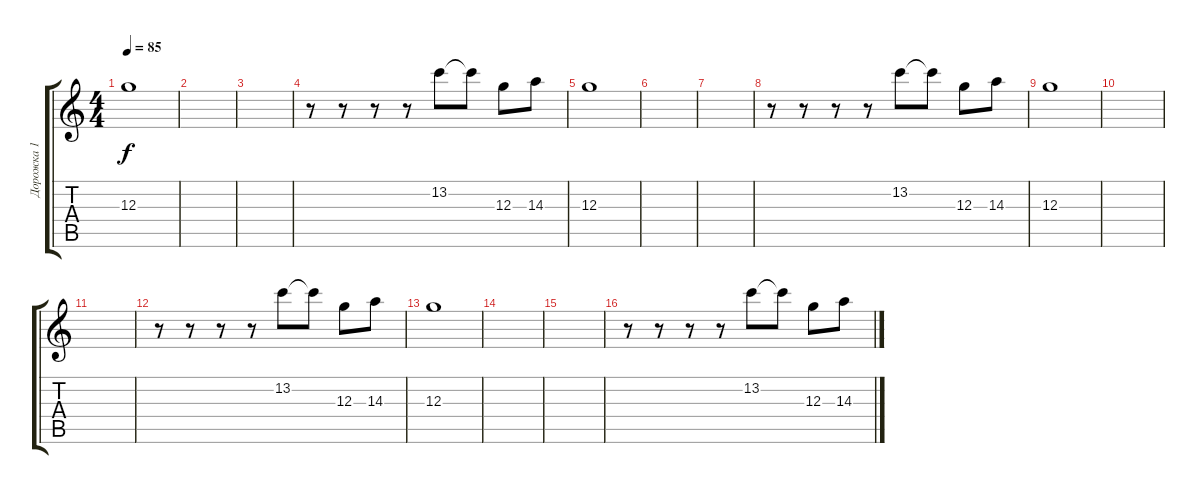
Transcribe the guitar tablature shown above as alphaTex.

\track ("Дорожка 1" "Дорожка 1") {instrument electricguitarjazz}
\staff {score tabs}
\tuning (E4 B3 G3 D3 A2 E2) {hide}
\ts (4 4)
\tempo 85
\clef g2
\ks c
12.3.1{dy f} |
|
|
r.8 r.8 r.8 r.8 13.2.8 13.2{t}.8 12.3.8 14.3.8 |
12.3.1 |
|
|
r.8 r.8 r.8 r.8 13.2.8 13.2{t}.8 12.3.8 14.3.8 |
12.3.1 |
|
|
r.8 r.8 r.8 r.8 13.2.8 13.2{t}.8 12.3.8 14.3.8 |
12.3.1 |
|
|
r.8 r.8 r.8 r.8 13.2.8 13.2{t}.8 12.3.8 14.3.8
